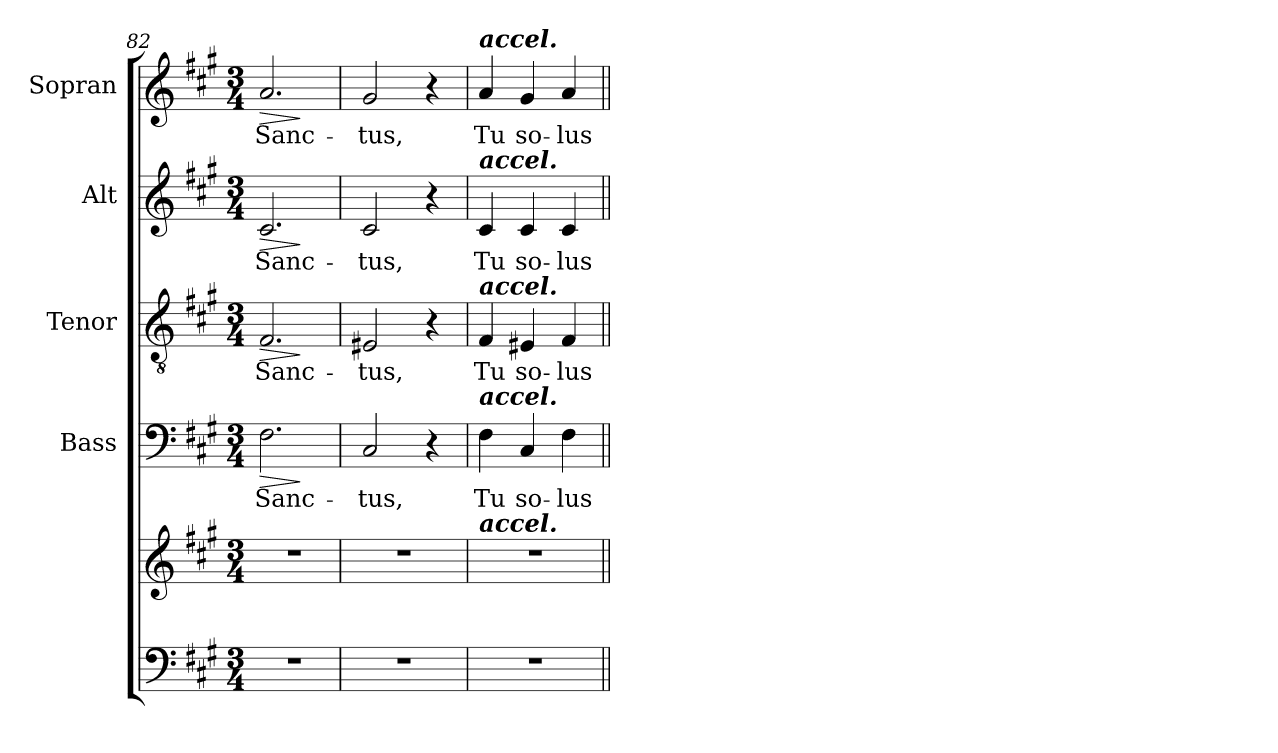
**kern	**kern	**kern	**text	**dynam	**kern	**text	**dynam	**kern	**text	**dynam	**kern	**text	**dynam
*part5	*part5	*part4	*part4	*part4	*part3	*part3	*part3	*part2	*part2	*part2	*part1	*part1	*part1
*staff6	*staff5	*staff4	*staff4	*staff4	*staff3	*staff3	*staff3	*staff2	*staff2	*staff2	*staff1	*staff1	*staff1
*	*	*I"Bass	*	*	*I"Tenor	*	*	*I"Alt	*	*	*I"Sopran	*	*
*	*	*I'B.	*	*	*I'T.	*	*	*I'A.	*	*	*I'S.	*	*
*clefF4	*clefG2	*clefF4	*	*	*clefGv2	*	*	*clefG2	*	*	*clefG2	*	*
*k[f#c#g#]	*k[f#c#g#]	*k[f#c#g#]	*	*	*k[f#c#g#]	*	*	*k[f#c#g#]	*	*	*k[f#c#g#]	*	*
*A:	*A:	*A:	*	*	*A:	*	*	*A:	*	*	*A:	*	*
*M3/4	*M3/4	*M3/4	*	*	*M3/4	*	*	*M3/4	*	*	*M3/4	*	*
=82	=82	=82	=82	=82	=82	=82	=82	=82	=82	=82	=82	=82	=82
!	!	!	!LO:LY:b	!LO:HP:b	!	!LO:LY:b	!LO:HP:b	!	!LO:LY:b	!LO:HP:b	!	!LO:LY:b	!LO:HP:b
2.r	2.r	2.F#\	Sanc-	>	2.F#/	Sanc-	>	2.c#/	Sanc-	>	2.a/	Sanc-	>
.	.	.	.	]	.	.	]	.	.	]	.	.	]
=83	=83	=83	=83	=83	=83	=83	=83	=83	=83	=83	=83	=83	=83
!	!	!	!LO:LY:b	!	!	!LO:LY:b	!	!	!LO:LY:b	!	!	!LO:LY:b	!
2.r	2.r	2C#/	-tus,	.	2E#X/	-tus,	.	2c#/	-tus,	.	2g#/	-tus,	.
.	.	4r	.	.	4r	.	.	4r	.	.	4r	.	.
=84	=84	=84	=84	=84	=84	=84	=84	=84	=84	=84	=84	=84	=84
!	!	!	!	!	!	!	!	!	!	!	!LO:TX:a:Bi:t=accel.	!	!
!	!	!	!	!	!	!	!	!LO:TX:a:Bi:t=accel.	!	!	!	!	!
!	!	!	!	!	!LO:TX:a:Bi:t=accel.	!	!	!	!	!	!	!	!
!	!	!LO:TX:a:Bi:t=accel.	!	!	!	!	!	!	!	!	!	!	!
!	!LO:TX:a:Bi:t=accel.	!	!	!	!	!	!	!	!	!	!	!	!
!LO:N:vis=1	!LO:N:vis=1	!	!LO:LY:b	!	!	!LO:LY:b	!	!	!LO:LY:b	!	!	!LO:LY:b	!
2.r	2.r	4F#\	Tu	.	4F#/	Tu	.	4c#/	Tu	.	4a/	Tu	.
!	!	!	!LO:LY:b	!	!	!LO:LY:b	!	!	!LO:LY:b	!	!	!LO:LY:b	!
.	.	4C#/	so-	.	4E#X/	so-	.	4c#/	so-	.	4g#/	so-	.
!	!	!	!LO:LY:b	!	!	!LO:LY:b	!	!	!LO:LY:b	!	!	!LO:LY:b	!
.	.	4F#\	-lus	.	4F#/	-lus	.	4c#/	-lus	.	4a/	-lus	.
=||	=||	=||	=||	=||	=||	=||	=||	=||	=||	=||	=||	=||	=||
*-	*-	*-	*-	*-	*-	*-	*-	*-	*-	*-	*-	*-	*-
